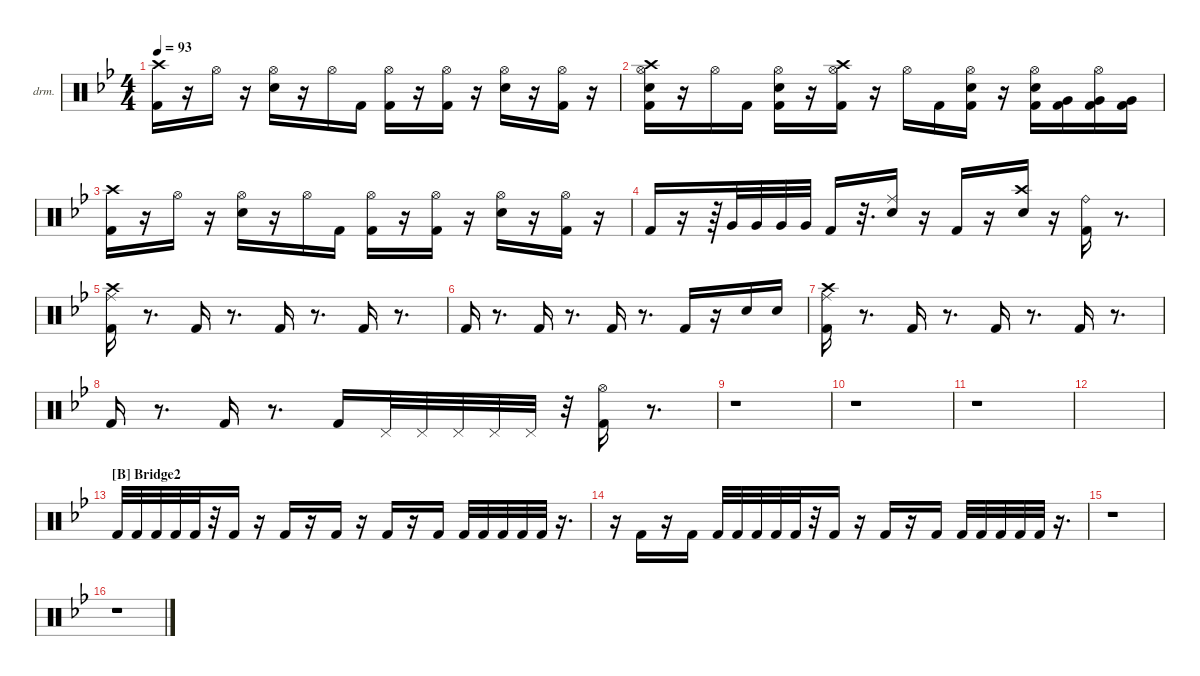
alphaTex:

\defaultSystemsLayout 2
\hideDynamics
\bracketExtendMode nobrackets
\firstSystemTrackNameOrientation horizontal
\otherSystemsTrackNameOrientation horizontal
\track ("Drumkit" "drm.") {solo instrument percussion}
\staff {score}
\articulation defaults
\ts (4 4)
\tempo 93
\clef neutral
\ks gminor
("Crash high (hit)"{acc #} "Kick (hit) 2"{acc forcenatural}).16{dy mf beam Down} r.16{beam Down} "Hi-Hat (open)"{acc #}.16{beam Down} r.16{beam Down} ("Hi-Hat (open)"{acc #} "Snare (hit) 2"{acc forcenatural}).16{beam Down} r.16{beam Down} "Hi-Hat (open)"{acc #}.16{beam Down} "Kick (hit) 2"{acc forcenatural}.16{beam Down} ("Kick (hit) 2"{acc forcenatural} "Hi-Hat (open)"{acc #}).16{beam Down} r.16{beam Down} ("Hi-Hat (open)"{acc #} "Kick (hit) 2"{acc forcenatural}).16{beam Down} r.16{beam Down} ("Snare (hit) 2"{acc forcenatural} "Hi-Hat (open)"{acc #}).16{beam Down} r.16{beam Down} ("Hi-Hat (open)"{acc #} "Kick (hit) 2"{acc forcenatural}).16{beam Down} r.16{beam Down} |
("Kick (hit) 2"{acc forcenatural} "Crash high (hit)"{acc #} "Hi-Hat (open)"{acc #} "Snare (hit) 2"{acc forcenatural}).16{beam Down} r.16{beam Down} "Hi-Hat (open)"{acc #}.16{beam Down} "Kick (hit) 2"{acc forcenatural}.16{beam Down} ("Snare (hit) 2"{acc forcenatural} "Kick (hit) 2"{acc forcenatural} "Hi-Hat (open)"{acc #}).16{beam Down} r.16{beam Down} ("Crash high (hit)"{acc #} "Hi-Hat (open)"{acc #} "Kick (hit) 2"{acc forcenatural}).16{beam Down} r.16{beam Down} "Hi-Hat (open)"{acc #}.16{beam Down} "Kick (hit) 2"{acc forcenatural}.16{beam Down} ("Kick (hit) 2"{acc forcenatural} "Hi-Hat (open)"{acc #} "Snare (hit) 2"{acc forcenatural}).16{beam Down} r.16{beam Down} ("Kick (hit) 2"{acc forcenatural} "Snare (hit) 2"{acc forcenatural} "Hi-Hat (open)"{acc #}).16{beam Down} ("Very Low Tom (hit)"{acc forcenatural} "Kick (hit) 2"{acc forcenatural}).16{beam Down} ("Very Low Tom (hit)"{acc forcenatural} "Hi-Hat (open)"{acc #} "Kick (hit) 2"{acc forcenatural}).16{beam Down} ("Kick (hit) 2"{acc forcenatural} "Very Low Tom (hit)"{acc forcenatural}).16{beam Down} |
("Crash high (hit)"{acc #} "Kick (hit) 2"{acc forcenatural}).16{beam Down} r.16{beam Down} "Hi-Hat (open)"{acc #}.16{beam Down} r.16{beam Down} ("Hi-Hat (open)"{acc #} "Snare (hit) 2"{acc forcenatural}).16{beam Down} r.16{beam Down} "Hi-Hat (open)"{acc #}.16{beam Down} "Kick (hit) 2"{acc forcenatural}.16{beam Down} ("Hi-Hat (open)"{acc #} "Kick (hit) 2"{acc forcenatural}).16{beam Down} r.16{beam Down} ("Kick (hit) 2"{acc forcenatural} "Hi-Hat (open)"{acc #}).16{beam Down} r.16{beam Down} ("Hi-Hat (open)"{acc #} "Snare (hit) 2"{acc forcenatural}).16{beam Down} r.16{beam Down} ("Kick (hit) 2"{acc forcenatural} "Hi-Hat (open)"{acc #}).16{beam Down} r.16{beam Down} |
"Kick (hit) 2"{acc forcenatural}.16{beam Up} r.16{beam Up} r.64{beam Up} "Very Low Tom (hit)"{acc forcenatural}.32{beam Up} "Very Low Tom (hit)"{acc forcenatural}.32{beam Up} "Very Low Tom (hit)"{acc forcenatural}.32{beam Up} "Very Low Tom (hit)"{acc forcenatural}.32{beam Up} "Kick (hit) 2"{acc forcenatural}.16{beam Up} r.32{d beam Up} ("Snare (hit) 2"{acc forcenatural} "Ride (middle)"{acc #}).16{beam Down} r.16{beam Down} "Kick (hit) 2"{acc forcenatural}.16{beam Up} r.16{beam Up} ("Crash high (hit)"{acc #} "Snare (hit) 2"{acc forcenatural}).16{beam Down} r.16{beam Down} ("Ride (bell)"{acc forcenatural} "Kick (hit) 2"{acc forcenatural}).16{beam Down} r.8{d beam Down} |
("Crash high (hit)"{acc #} "Ride (middle)"{acc #} "Kick (hit) 2"{acc forcenatural}).16{beam Down} r.8{d beam Down} "Kick (hit) 2"{acc forcenatural}.16{beam Up} r.8{d beam Up} "Kick (hit) 2"{acc forcenatural}.16{beam Up} r.8{d beam Up} "Kick (hit) 2"{acc forcenatural}.16{beam Up} r.8{d beam Up} |
"Kick (hit) 2"{acc forcenatural}.16{beam Up} r.8{d beam Up} "Kick (hit) 2"{acc forcenatural}.16{beam Up} r.8{d beam Up} "Kick (hit) 2"{acc forcenatural}.16{beam Up} r.8{d beam Up} "Kick (hit) 2"{acc forcenatural}.16{beam Up} r.16{beam Up} "Snare (hit) 2"{acc forcenatural}.16{beam Down} "Snare (hit) 2"{acc forcenatural}.16{beam Down} |
("Kick (hit) 2"{acc forcenatural} "Ride (middle)"{acc #} "Crash high (hit)"{acc #}).16{beam Down} r.8{d beam Down} "Kick (hit) 2"{acc forcenatural}.16{beam Up} r.8{d beam Up} "Kick (hit) 2"{acc forcenatural}.16{beam Up} r.8{d beam Up} "Kick (hit) 2"{acc forcenatural}.16{beam Up} r.8{d beam Up} |
"Kick (hit) 2"{acc forcenatural}.16{beam Up} r.8{d beam Up} "Kick (hit) 2"{acc forcenatural}.16{beam Up} r.8{d beam Up} "Kick (hit) 2"{acc forcenatural}.16{beam Up} "Pedal Hi-Hat (hit)"{acc #}.32{beam Up} "Pedal Hi-Hat (hit)"{acc #}.32{beam Up} "Pedal Hi-Hat (hit)"{acc #}.32{beam Up} "Pedal Hi-Hat (hit)"{acc #}.32{beam Up} "Pedal Hi-Hat (hit)"{acc #}.32{beam Up} r.32{beam Up} ("Hi-Hat (open)"{acc #} "Kick (hit) 2"{acc forcenatural}).16{beam Down} r.8{d beam Down} |
r.1{beam Down} |
r.1{beam Down} |
r.1{beam Down} |
|
\section ("B" "Bridge2")
"Kick (hit) 2"{acc forcenatural}.32{beam Up} "Kick (hit) 2"{acc forcenatural}.32{beam Up} "Kick (hit) 2"{acc forcenatural}.32{beam Up} "Kick (hit) 2"{acc forcenatural}.32{beam Up} "Kick (hit) 2"{acc forcenatural}.32{beam Up} r.32{beam Up} "Kick (hit) 2"{acc forcenatural}.16{beam Up} r.16{beam Up} "Kick (hit) 2"{acc forcenatural}.16{beam Up} r.16{beam Up} "Kick (hit) 2"{acc forcenatural}.16{beam Up} r.16{beam Up} "Kick (hit) 2"{acc forcenatural}.16{beam Up} r.16{beam Up} "Kick (hit) 2"{acc forcenatural}.16{beam Up} "Kick (hit) 2"{acc forcenatural}.32{beam Up} "Kick (hit) 2"{acc forcenatural}.32{beam Up} "Kick (hit) 2"{acc forcenatural}.32{beam Up} "Kick (hit) 2"{acc forcenatural}.32{beam Up} "Kick (hit) 2"{acc forcenatural}.32{beam Up} r.16{d beam Up} |
r.16{beam Down} "Kick (hit) 2"{acc forcenatural}.16{beam Up} r.16{beam Up} "Kick (hit) 2"{acc forcenatural}.16{beam Up} "Kick (hit) 2"{acc forcenatural}.32{beam Up} "Kick (hit) 2"{acc forcenatural}.32{beam Up} "Kick (hit) 2"{acc forcenatural}.32{beam Up} "Kick (hit) 2"{acc forcenatural}.32{beam Up} "Kick (hit) 2"{acc forcenatural}.32{beam Up} r.32{beam Up} "Kick (hit) 2"{acc forcenatural}.16{beam Up} r.16{beam Up} "Kick (hit) 2"{acc forcenatural}.16{beam Up} r.16{beam Up} "Kick (hit) 2"{acc forcenatural}.16{beam Up} "Kick (hit) 2"{acc forcenatural}.32{beam Up} "Kick (hit) 2"{acc forcenatural}.32{beam Up} "Kick (hit) 2"{acc forcenatural}.32{beam Up} "Kick (hit) 2"{acc forcenatural}.32{beam Up} "Kick (hit) 2"{acc forcenatural}.32{beam Up} r.16{d beam Up} |
r.1{beam Down} |
r.1{beam Down}
